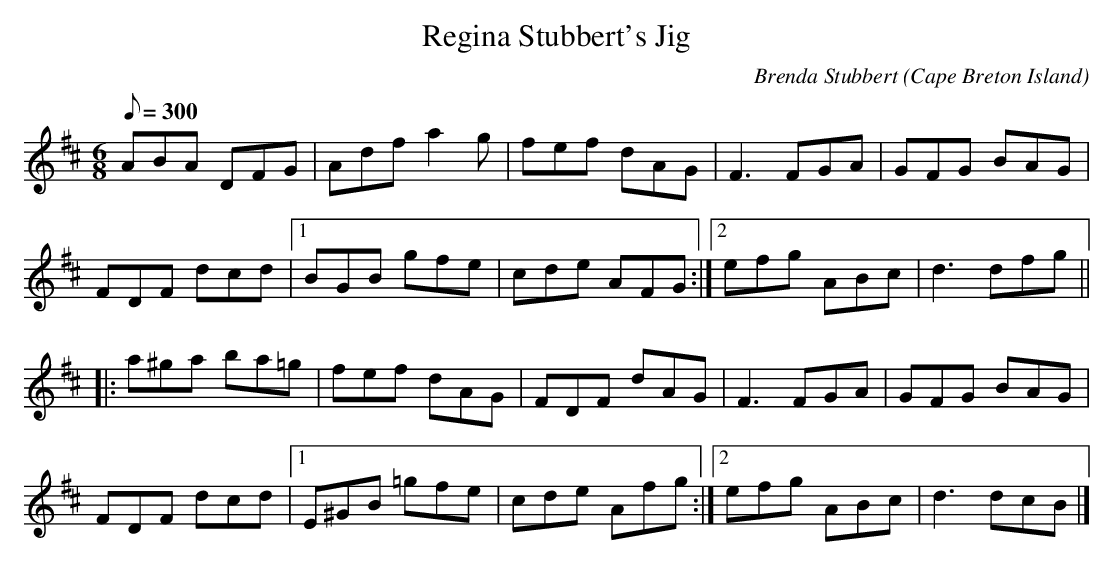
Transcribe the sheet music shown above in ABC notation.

X:1
T:Regina Stubbert's Jig
C:Brenda Stubbert
O:Cape Breton Island
L:1/8
Q:300
M:6/8
K:D
ABA DFG|Adf a2 g|fef dAG|F3 FGA|GFG BAG|
FDF dcd|[1BGB gfe|cde AFG:|[2efg ABc|d3 dfg||
|:a^ga ba=g|fef dAG|FDF dAG|F3 FGA|GFG BAG|
FDF dcd|[1E^GB =gfe|cde Afg:|[2efg ABc|d3 dcB|]
